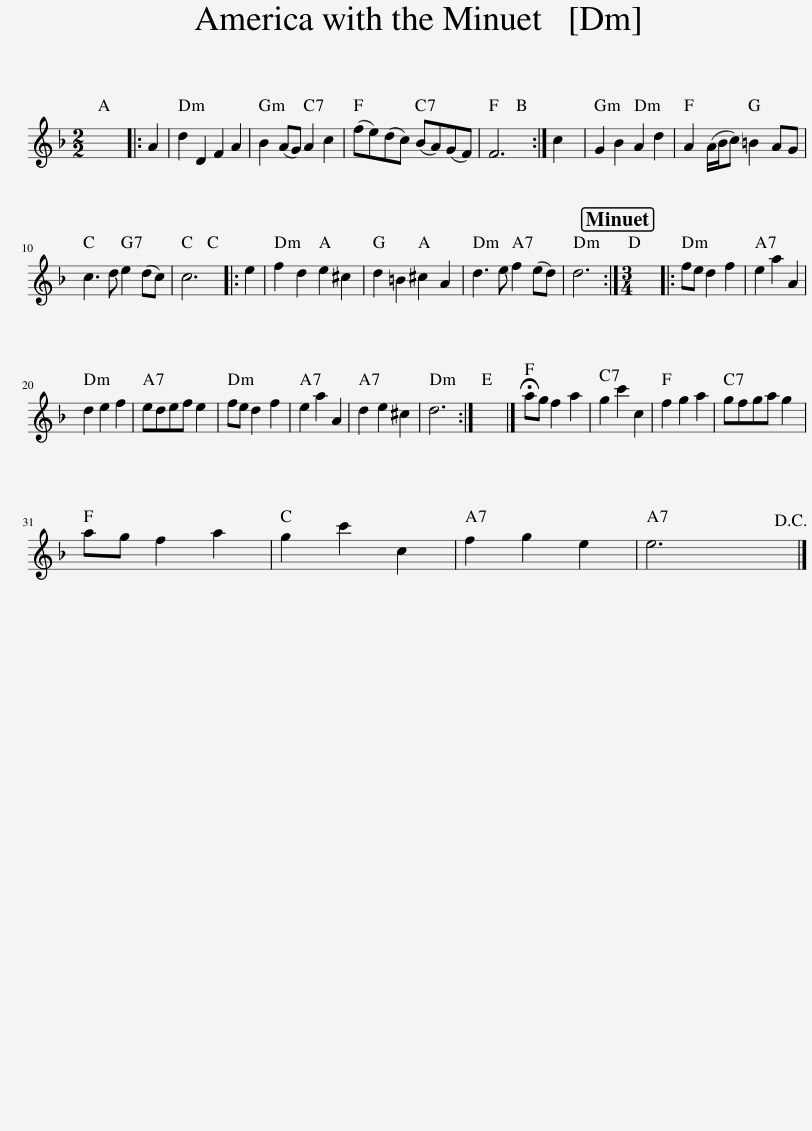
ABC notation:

X:1
L:1/8
M:2/2
I:linebreak $
K:Dmin
V:1 treble
V:1
 x8 |: A2 | d2 D2 F2 A2 | B2 (AG) A2 c2 | (fe)(dc) (BA)(GF) | %5
 F6 :| c2 | G2 B2 A2 d2 | A2 (A/B/c) =B2 AG |$ c3 d e2 (dc) | %10
 c6 |: e2 | f2 d2 e2 ^c2 | d2 =B2 ^c2 A2 | d3 e f2 (ed) | %15
 d6 :|[M:3/4] x6 |: fe d2 f2 | e2 a2 A2 |$ d2 e2 f2 | %20
 edef e2 | fe d2 f2 | e2 a2 A2 | d2 e2 ^c2 | d6 :| %25
 x6 |] !fermata!ag f2 a2 | g2 c'2 c2 | f2 g2 a2 | gfga g2 |$ %30
 ag f2 a2 | g2 c'2 c2 | f2 g2 e2 | e6!D.C.! |] %34
